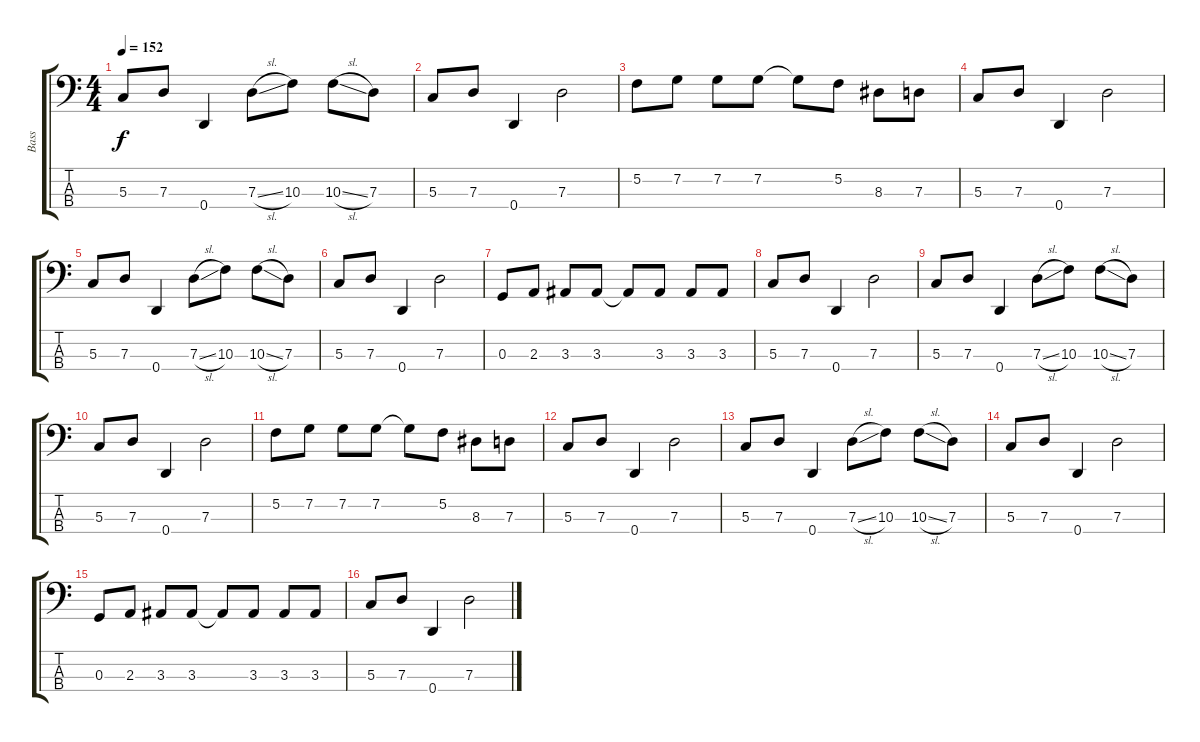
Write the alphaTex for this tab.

\track ("Bass" "Bass") {instrument electricbasspick}
\staff {score tabs}
\tuning (F2 C2 G1 D1) {hide}
\ts (4 4)
\tempo 152
\clef f4
\ks c
5.3.8{dy f} 7.3.8 0.4.4 7.3{sl}.8 10.3.8 10.3{sl}.8 7.3.8 |
5.3.8 7.3.8 0.4.4 7.3.2 |
5.2.8 7.2.8 7.2.8 7.2.8 7.2{t}.8 5.2.8 8.3.8 7.3.8 |
5.3.8 7.3.8 0.4.4 7.3.2 |
5.3.8 7.3.8 0.4.4 7.3{sl}.8 10.3.8 10.3{sl}.8 7.3.8 |
5.3.8 7.3.8 0.4.4 7.3.2 |
0.3.8 2.3.8 3.3.8 3.3.8 3.3{t}.8 3.3.8 3.3.8 3.3.8 |
5.3.8 7.3.8 0.4.4 7.3.2 |
5.3.8 7.3.8 0.4.4 7.3{sl}.8 10.3.8 10.3{sl}.8 7.3.8 |
5.3.8 7.3.8 0.4.4 7.3.2 |
5.2.8 7.2.8 7.2.8 7.2.8 7.2{t}.8 5.2.8 8.3.8 7.3.8 |
5.3.8 7.3.8 0.4.4 7.3.2 |
5.3.8 7.3.8 0.4.4 7.3{sl}.8 10.3.8 10.3{sl}.8 7.3.8 |
5.3.8 7.3.8 0.4.4 7.3.2 |
0.3.8 2.3.8 3.3.8 3.3.8 3.3{t}.8 3.3.8 3.3.8 3.3.8 |
5.3.8 7.3.8 0.4.4 7.3.2
